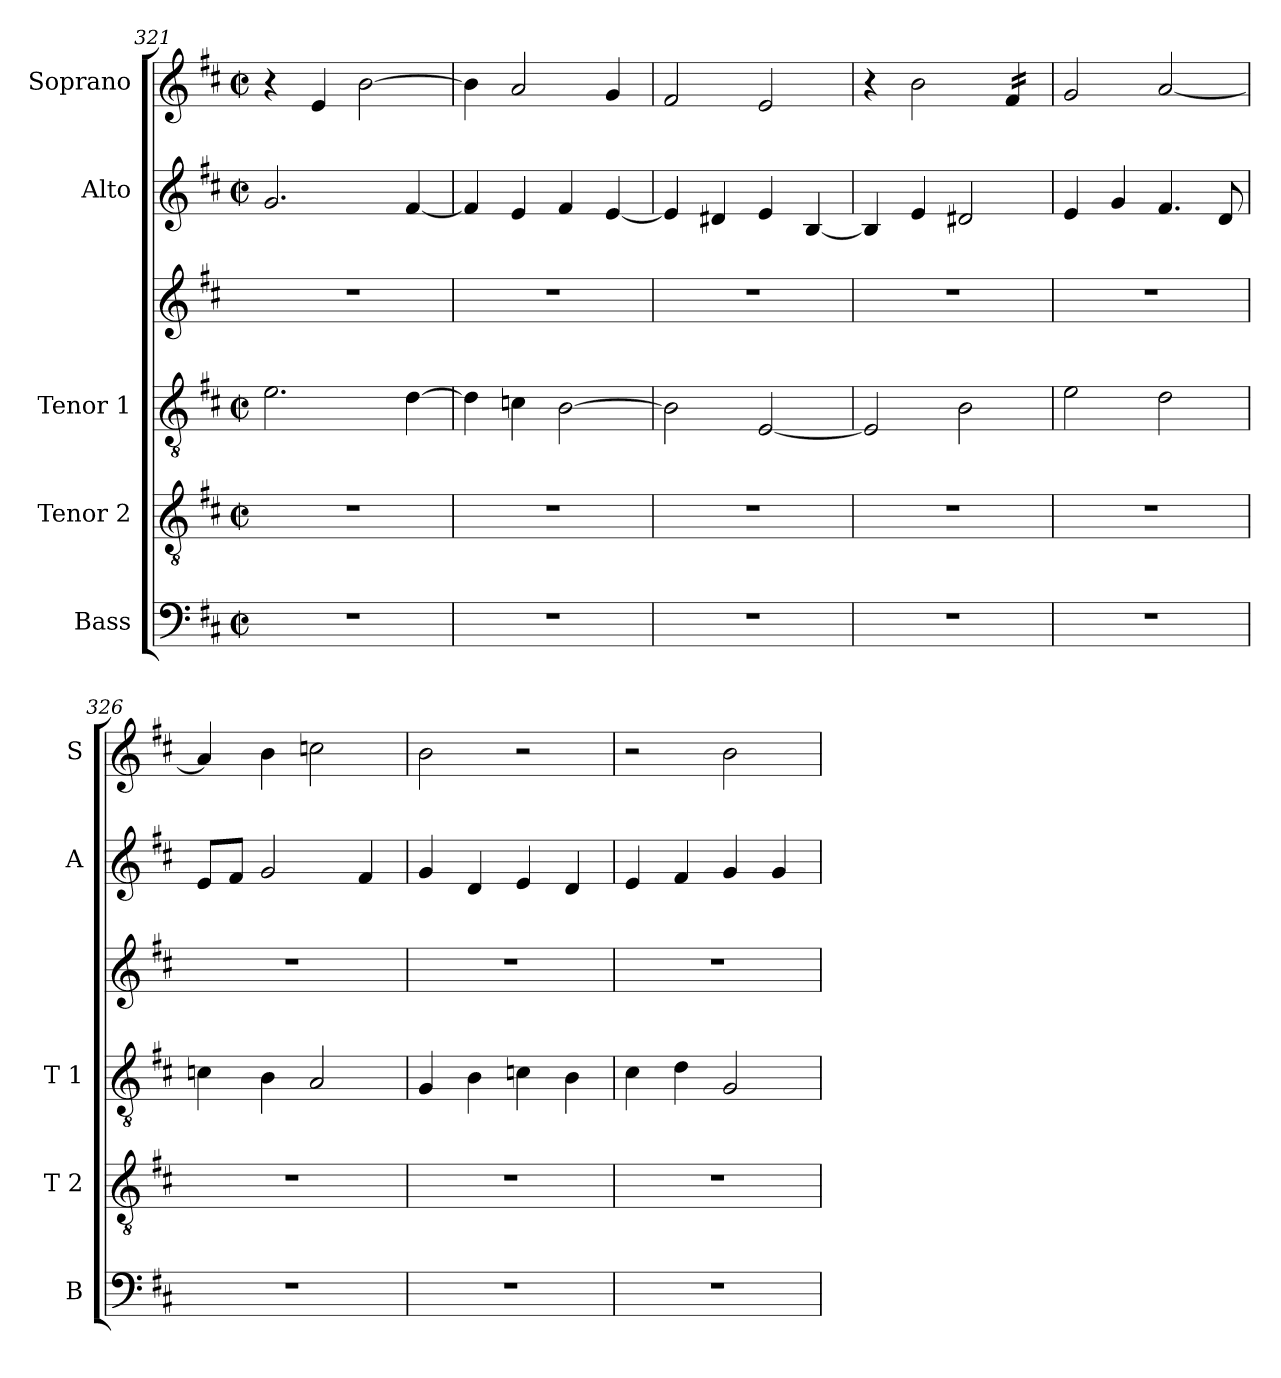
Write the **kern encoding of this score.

**kern	**kern	**kern	**kern	**kern	**kern
*part6	*part5	*part4	*part3	*part2	*part1
*staff6	*staff5	*staff4	*staff3	*staff2	*staff1
*I"Bass	*I"Tenor 2	*I"Tenor 1	*	*I"Alto	*I"Soprano
*I'B	*I'T 2	*I'T 1	*	*I'A	*I'S
*clefF4	*clefGv2	*clefGv2	*clefG2	*clefG2	*clefG2
*k[f#c#]	*k[f#c#]	*k[f#c#]	*k[f#c#]	*k[f#c#]	*k[f#c#]
*D:	*D:	*D:	*D:	*D:	*D:
*M2/2	*M2/2	*M2/2	*	*M2/2	*M2/2
*met(c|)	*met(c|)	*met(c|)	*	*met(c|)	*met(c|)
=321	=321	=321	=321	=321	=321
1r	1r	2.e\	1r	2.g/	4r
.	.	.	.	.	4e/
.	.	.	.	.	[>2b\
.	.	[>4d\	.	[<4f#/	.
=322	=322	=322	=322	=322	=322
1r	1r	4d\]	1r	4f#/]	4b\]
.	.	4cn\	.	4e/	2a/
.	.	[>2B\	.	4f#/	.
.	.	.	.	[<4e/	4g/
=323	=323	=323	=323	=323	=323
1r	1r	2B\]	1r	4e/]	2f#/
.	.	.	.	4d#X/	.
.	.	[<2E/	.	4e/	2e/
.	.	.	.	[<4B/	.
=324	=324	=324	=324	=324	=324
1r	1r	2E/]	1r	4B/]	4r
.	.	.	.	4e/	2b\
.	.	2B\	.	2d#X/	.
*	*	*	*	*	*tremolo
.	.	.	.	.	16f#/LL
.	.	.	.	.	16f#/
.	.	.	.	.	16f#/
.	.	.	.	.	16f#/JJ
*	*	*	*	*	*Xtremolo
!!LO:LB:g=z
=325	=325	=325	=325	=325	=325
1r	1r	2e\	1r	4e/	2g/
.	.	.	.	4g/	.
.	.	2d\	.	4.f#/	[<2a/
.	.	.	.	8d/	.
=326	=326	=326	=326	=326	=326
1r	1r	4cn\	1r	8e/L	4a/]
.	.	.	.	8f#/J	.
.	.	4B\	.	2g/	4b\
.	.	2A/	.	.	2ccn\
.	.	.	.	4f#/	.
=327	=327	=327	=327	=327	=327
1r	1r	4G/	1r	4g/	2b\
.	.	4B\	.	4d/	.
.	.	4cn\	.	4e/	2r
.	.	4B\	.	4d/	.
=328	=328	=328	=328	=328	=328
1r	1r	4c#\	1r	4e/	2r
.	.	4d\	.	4f#/	.
.	.	2G/	.	4g/	2b\
.	.	.	.	4g/	.
=	=	=	=	=	=
*-	*-	*-	*-	*-	*-
